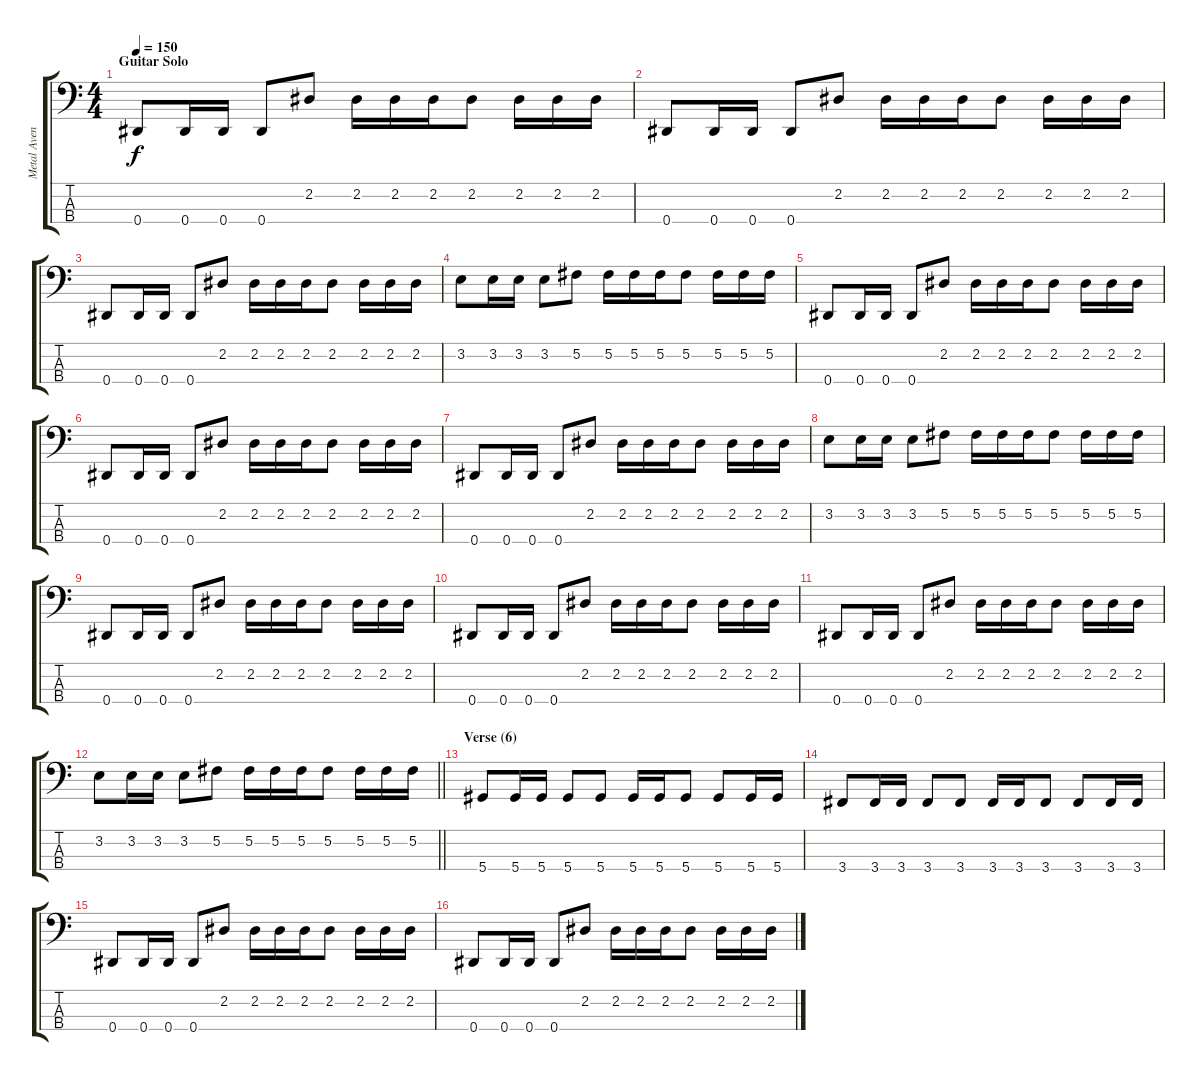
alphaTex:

\track ("Metal Avenger" "Metal Aven") {instrument electricbassfinger}
\staff {score tabs}
\tuning (Gb2 Db2 Ab1 Eb1) {hide}
\ts (4 4)
\section ("" "Guitar Solo")
\tempo 150
\clef f4
\ks c
0.4.8{dy f} 0.4.16 0.4.16 0.4.8 2.2.8 2.2.16 2.2.16 2.2.16 2.2.8 2.2.16 2.2.16 2.2.16 |
0.4.8 0.4.16 0.4.16 0.4.8 2.2.8 2.2.16 2.2.16 2.2.16 2.2.8 2.2.16 2.2.16 2.2.16 |
0.4.8 0.4.16 0.4.16 0.4.8 2.2.8 2.2.16 2.2.16 2.2.16 2.2.8 2.2.16 2.2.16 2.2.16 |
3.2.8 3.2.16 3.2.16 3.2.8 5.2.8 5.2.16 5.2.16 5.2.16 5.2.8 5.2.16 5.2.16 5.2.16 |
0.4.8 0.4.16 0.4.16 0.4.8 2.2.8 2.2.16 2.2.16 2.2.16 2.2.8 2.2.16 2.2.16 2.2.16 |
0.4.8 0.4.16 0.4.16 0.4.8 2.2.8 2.2.16 2.2.16 2.2.16 2.2.8 2.2.16 2.2.16 2.2.16 |
0.4.8 0.4.16 0.4.16 0.4.8 2.2.8 2.2.16 2.2.16 2.2.16 2.2.8 2.2.16 2.2.16 2.2.16 |
3.2.8 3.2.16 3.2.16 3.2.8 5.2.8 5.2.16 5.2.16 5.2.16 5.2.8 5.2.16 5.2.16 5.2.16 |
0.4.8 0.4.16 0.4.16 0.4.8 2.2.8 2.2.16 2.2.16 2.2.16 2.2.8 2.2.16 2.2.16 2.2.16 |
0.4.8 0.4.16 0.4.16 0.4.8 2.2.8 2.2.16 2.2.16 2.2.16 2.2.8 2.2.16 2.2.16 2.2.16 |
0.4.8 0.4.16 0.4.16 0.4.8 2.2.8 2.2.16 2.2.16 2.2.16 2.2.8 2.2.16 2.2.16 2.2.16 |
\barLineRight lightlight
3.2.8 3.2.16 3.2.16 3.2.8 5.2.8 5.2.16 5.2.16 5.2.16 5.2.8 5.2.16 5.2.16 5.2.16 |
\section ("" "Verse (6)")
5.4.8 5.4.16 5.4.16 5.4.8 5.4.8 5.4.16 5.4.16 5.4.8 5.4.8 5.4.16 5.4.16 |
3.4.8 3.4.16 3.4.16 3.4.8 3.4.8 3.4.16 3.4.16 3.4.8 3.4.8 3.4.16 3.4.16 |
0.4.8 0.4.16 0.4.16 0.4.8 2.2.8 2.2.16 2.2.16 2.2.16 2.2.8 2.2.16 2.2.16 2.2.16 |
0.4.8 0.4.16 0.4.16 0.4.8 2.2.8 2.2.16 2.2.16 2.2.16 2.2.8 2.2.16 2.2.16 2.2.16
